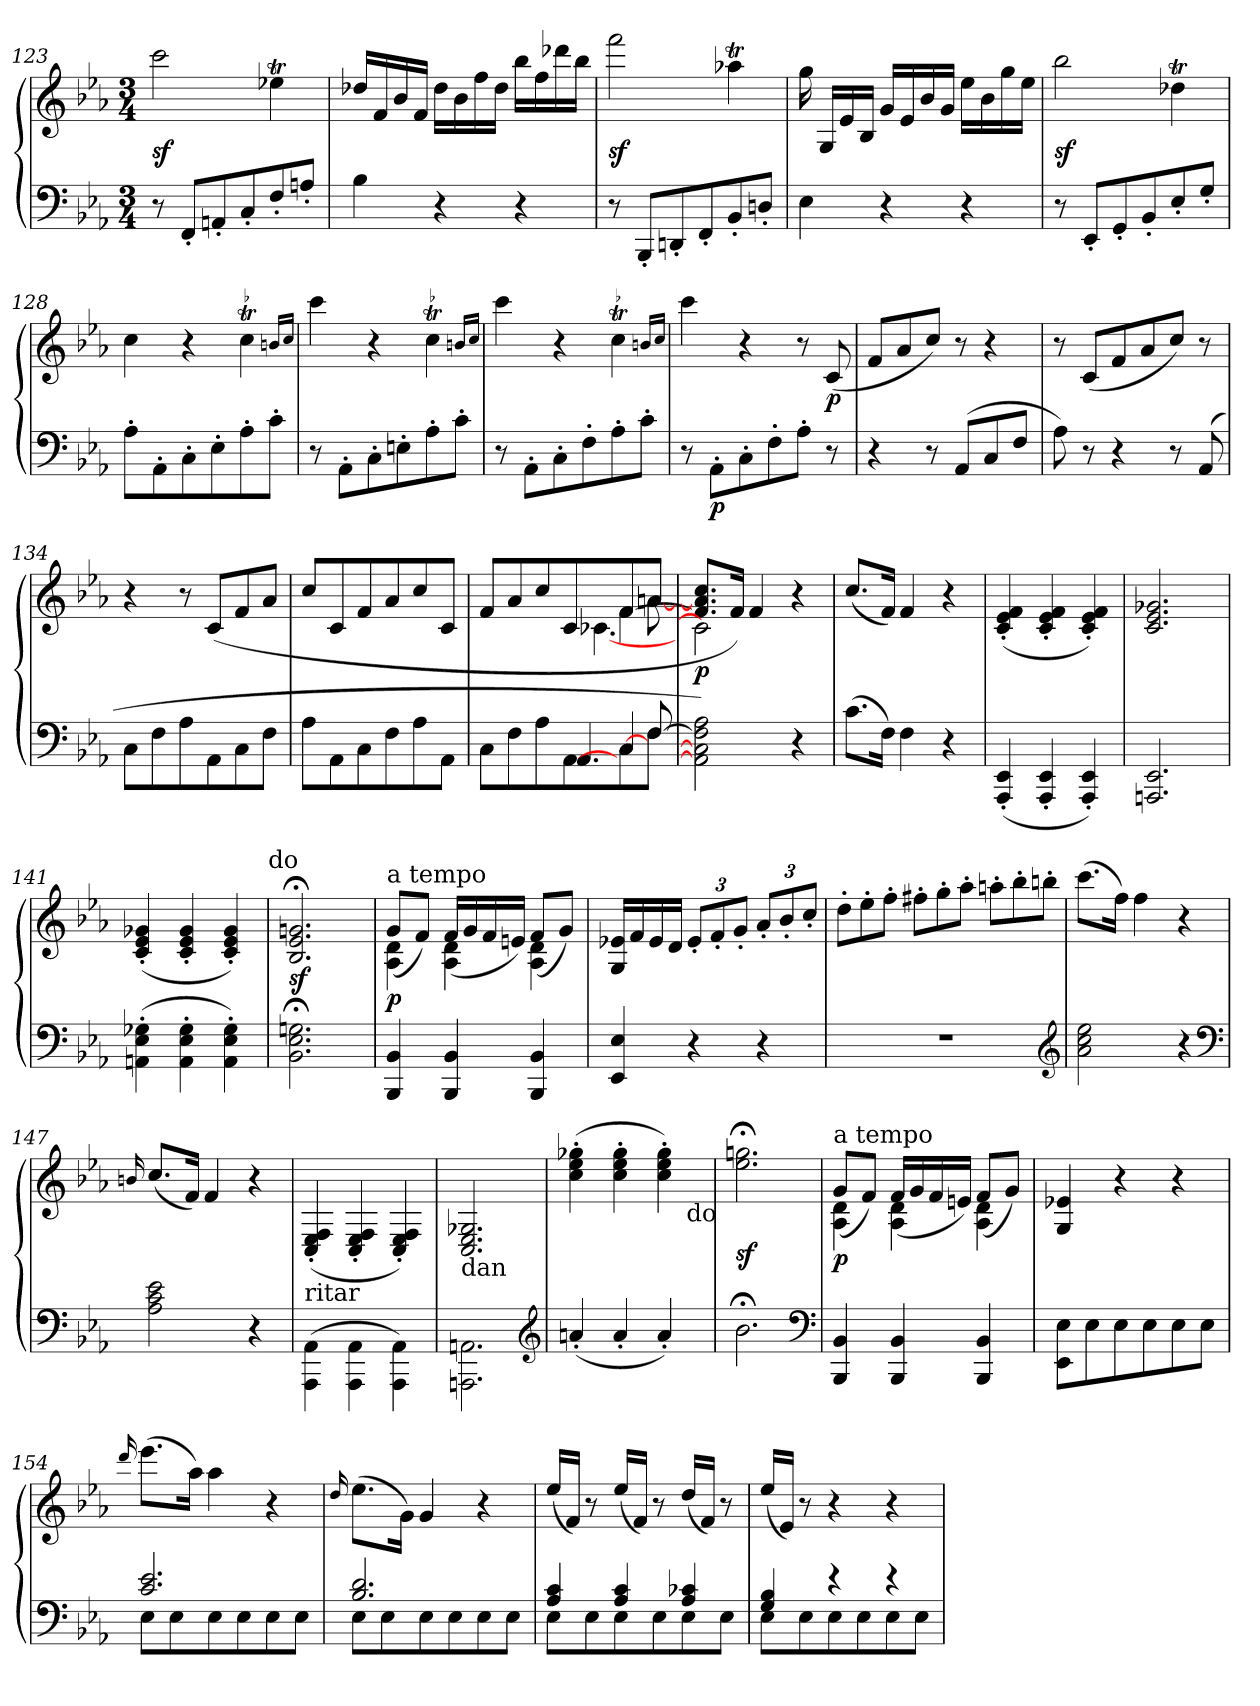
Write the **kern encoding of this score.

**kern	**kern	**dynam
*part1	*part1	*part1
*staff2	*staff1	*staff1/2
!!LO:LB:g=z
*clefF4	*clefG2	*
*k[b-e-a-]	*k[b-e-a-]	*
*M3/4	*M3/4	*
=123	=123	=123
8r	2ccc\	sf
8FF'/L	.	.
8AAn'/	.	.
8C'/	.	.
8F'/	4ee-XT\	.
8An'/J	.	.
=124	=124	=124
4B-\	16dd-X/LL	.
.	16f/	.
.	16b-/	.
.	16f/JJ	.
4r	16dd-\LL	.
.	16b-\	.
.	16ff\	.
.	16dd-\JJ	.
4r	16bb-\LL	.
.	16ff\	.
.	16ddd-X\	.
.	16bb-\JJ	.
=125	=125	=125
8r	2fff\	sf
8BBB-'/L	.	.
8DDn'/	.	.
8FF'/	.	.
8BB-'/	4aa-XT\	.
8Dn'/J	.	.
=126	=126	=126
4E-\	16gg\	.
.	16G/LL	.
.	16e-/	.
.	16B-/JJ	.
4r	16g/LL	.
.	16e-/	.
.	16b-/	.
.	16g/JJ	.
4r	16ee-\LL	.
.	16b-\	.
.	16gg\	.
.	16ee-\JJ	.
!!LO:PB:g=z
=127	=127	=127
8r	2bb-\	sf
8EE-'/L	.	.
8GG'/	.	.
8BB-'/	.	.
8E-'/	4dd-XT\	.
8G'/J	.	.
=128	=128	=128
8A-'\L	4cc\	.
8AA-'\	.	.
8C'\	4r	.
8E-'\	.	.
!	!LO:TR:acc=-	!
8A-'\	4cct\	.
8c'\J	.	.
.	16qqbn/LL	.
.	16qqcc/JJ	.
=129	=129	=129
8r	4ccc\	.
8AA-'\L	.	.
8C'\	4r	.
8En'\	.	.
!	!LO:TR:acc=-	!
8A-'\	4cct\	.
8c'\J	.	.
.	16qqbn/LL	.
.	16qqcc/JJ	.
=130	=130	=130
8r	4ccc\	.
8AA-'\L	.	.
8C'\	4r	.
8F'\	.	.
!	!LO:TR:acc=-	!
8A-'\	4cct\	.
8c'\J	.	.
.	16qqbn/LL	.
.	16qqcc/JJ	.
=131	=131	=131
8r	4ccc\	.
!	!	!LO:DY:b=2
8AA-'\L	.	p
8C'\	4r	.
8F'\	.	.
8A-'\J	8r	.
!	!	!LO:DY:b
8r	(<8c/	p
!!LO:LB:g=z
=132	=132	=132
4r	8f/L	.
.	8a-/	.
8r	8cc/J)	.
(>8AA-/L	8r	.
8C/	4r	.
8F/J	.	.
=133	=133	=133
8A-\)	8r	.
8r	(<8c/L	.
4r	8f/	.
.	8a-/	.
8r	8cc/J)	.
(>8AA-/	8r	.
=134	=134	=134
8C\L	4r	.
8F\	.	.
8A-\	8r	.
8AA-\	(<8c/L	.
8C\	8f/	.
8F\J	8a-/J	.
=135	=135	=135
8A-\L	8cc/L	.
8AA-\	8c/	.
8C\	8f/	cresc.
8F\	8a-/	.
8A-\	8cc/	.
8AA-\J	8c/J	.
=136	=136	=136
*^	*^	*
*	*^	*	*^	*
*	*	*^	*	*	*^	*
8C\L	4.ryy	2ryy	2ryy	8f/L	4.ryy	2ryy	2ryy	.
8F\	.	.	.	8a-/	.	.	.	.
8A-\	.	.	.	8cc/	.	.	.	.
[8AA-\	4.AA-/	.	.	8c/	[4.c-\	.	.	.
[8C\	.	4C/	8ryy	8f/	.	[4f\	8ryy	.
[8F\J	.	.	8F/	8a-/J	.	.	[8a\	.
*v	*v	*v	*v	*	*	*	*	*
*	*	*v	*v	*v	*
=137	=137	=137	=137
2AA-]\ 2C]\ 2A-\ 2F]\)	(8.cc/ 8.a-]/ 8.f]/L	2c\])	p
.	16f/Jk)	.	.
.	4f/	.	.
4r	4r	4ryy	.
*	*v	*v	*
!!LO:LB:g=z
=138	=138	=138
(>8.c\L	(<8.cc/L	.
16F\Jk)	16f/Jk)	.
4F\	4f/	.
4r	4r	.
=139	=139	=139
(<4EE-'/ 4AAA-'/	(<4f'/ 4e-'/ 4c'/	.
4EE-'/ 4AAA-'/	4f'/ 4e-'/ 4c'/	.
4EE-'/ 4AAA-'/)	4f'/ 4e-'/ 4c'/)	.
=140	=140	=140
2.EE-/ 2.AAAn/	2.g-X/ 2.e-/ 2.c/	.
=141	=141	=141
(>4G-X'\ 4E-'\ 4AAn'\	(<4g-X'/ 4e-'/ 4c'/	cresc.
4G-'\ 4E-'\ 4AA'\	4g-'/ 4e-'/ 4c'/	.
4G-'\ 4E-'\ 4AA'\)	4g-'/ 4e-'/ 4c'/)	.
!	!LO:TX:a:t=do	!
=142	=142	=142
2.Gn;<\ 2.E-;<\ 2.BB-;<\	2.gn;</ 2.e-;</ 2.B-;</	sf
=143	=143	=143
*	*^	*
!	!LO:TX:a:t=a tempo	!	!
4BB-/ 4BBB-/	4d\ 4A-\	(8g/L	p
.	.	8f/J)	.
4BB-/ 4BBB-/	4d\ 4A-\	(>16f/LL	.
.	.	16g/	.
.	.	16f/	.
.	.	16en/JJ)	.
4BB-/ 4BBB-/	4d\ 4A-\	(>8f/L	.
.	.	8g/J)	.
*	*v	*v	*
!!LO:LB:g=z
=144	=144	=144
4E-/ 4EE-/	16e-X/ 16G/LL	.
.	16f/	.
.	16e-/	.
.	16d/JJ	.
4r	12e-'/L	.
.	12f'/	.
.	12g'/J	.
4r	12a-'/L	.
.	12b-'/	.
.	12cc'/J	.
=145	=145	=145
*	*Xtuplet	*
2.rF	12dd'\L	.
.	12ee-'\	.
.	12ff'\J	.
.	12ff#X'\L	.
.	12gg'\	.
.	12aa-'\J	.
.	12aan'\L	.
.	12bb-'\	.
.	12bbn'\J	.
*clefG2	*	*
=146	=146	=146
2ee-\ 2cc\ 2a-\	(>8.ccc\L	.
.	16ff\Jk)	.
.	4ff\	.
4r	4r	.
*clefF4	*	*
=147	=147	=147
.	16qqbn/	.
2e-\ 2c\ 2A-\	(<8.cc/L	.
.	16f/Jk)	.
.	4f/	.
4r	4r	.
=148	=148	=148
!	!LO:TX:b:t=ritar	!
(<4AA-\ 4AAA-\	(>4F'/ 4E-'/ 4C'/	.
4AA-\ 4AAA-\	4F'/ 4E-'/ 4C'/	.
4AA-\ 4AAA-\)	4F'/ 4E-'/ 4C'/)	.
!!LO:LB:g=z
=149	=149	=149
!	!LO:TX:b:t=dan	!
2.AAn 2.AAAn\	2.G-X/ 2.E-/ 2.C/	.
*clefG2	*	*
=150	=150	=150
*	*^	*
(<4an'/	(>4gg-X'\ 4ee-'\ 4cc'\	2ryy	cresc.
4a'/	4gg-'\ 4ee-'\ 4cc'\	.	.
4a'/)	4gg-'\ 4ee-'\ 4cc'\)	8ryy	.
!	!	!LO:TX:b:t=do	!
.	.	8ryy	.
*	*v	*v	*
=151	=151	=151
2.b-;\	2.ggn;<\ 2.ee-;<\	sf
*clefF4	*	*
=152	=152	=152
*	*^	*
!	!LO:TX:a:t=a tempo	!	!
4BB-/ 4BBB-/	4d\ 4A-\	(8g/L	p
.	.	8f/J)	.
4BB-/ 4BBB-/	4d\ 4A-\	(16f/LL	.
.	.	16g/	.
.	.	16f/	.
.	.	16en/JJ)	.
4BB-/ 4BBB-/	4d\ 4A-\	(>8f/L	.
.	.	8g/J)	.
*	*v	*v	*
=153	=153	=153
8E-\ 8EE-\L	4e-X/ 4G/	.
8E-\	.	.
8E-\	4r	.
8E-\	.	.
8E-\	4r	.
8E-\J	.	.
=154	=154	=154
.	16qqddd/	.
*^	*	*
8E-\L	2.e-/ 2.c/	(>8.eee-\L	.
8E-\	.	.	.
.	.	16aa-\Jk)	.
8E-\	.	4aa-\	.
8E-\	.	.	.
8E-\	.	4r	.
8E-\J	.	.	.
!!LO:LB:g=z
=155	=155	=155	=155
.	.	16qqdd/	.
8E-\L	2.d/ 2.B-/	(>8.ee-\L	.
8E-\	.	.	.
.	.	16g\Jk)	.
8E-\	.	4g/	.
8E-\	.	.	.
8E-\	.	4r	.
8E-\J	.	.	.
=156	=156	=156	=156
8E-\L	4c/ 4A-/	(<16ee-/LL	.
.	.	16f/JJ)	.
8E-\	.	8r	.
8E-\	4c/ 4A-/	(<16ee-/LL	.
.	.	16f/JJ)	.
8E-\	.	8r	.
8E-\	4c-X/ 4A-/	(<16dd/LL	.
.	.	16f/JJ)	.
8E-\J	.	8r	.
=157	=157	=157	=157
4B-/ 4G/	8E-\L	(<16ee-/LL	.
.	.	16e-/JJ)	.
.	8E-\	8r	.
4rd	8E-\	4r	.
.	8E-\	.	.
4rd	8E-\	4r	.
.	8E-\J	.	.
*v	*v	*	*
=	=	=
*-	*-	*-
